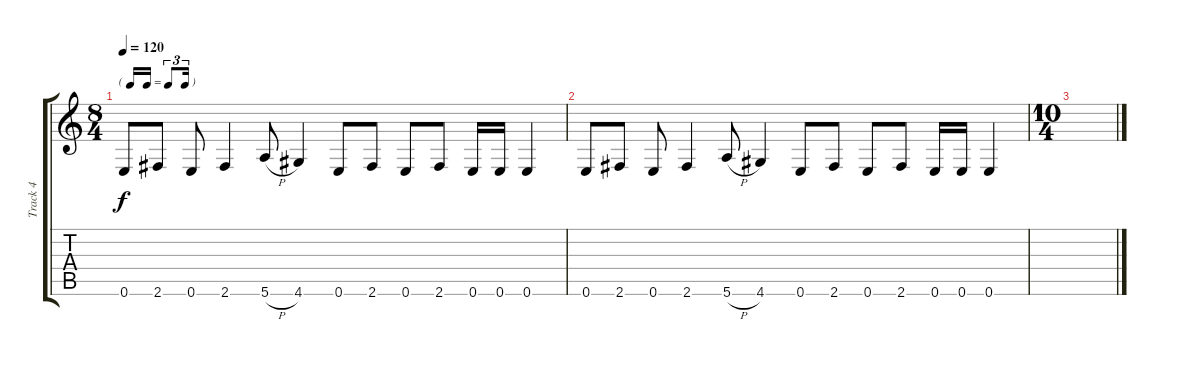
\track ("Track 4" "Track 4") {instrument electricbassfinger}
\staff {score tabs}
\tuning (E4 B3 G3 D3 A2 E2) {hide}
\ts (8 4)
\tf triplet16th
\tempo 120
\clef g2
\ks c
0.6.8{dy f} 2.6.8 0.6.8 2.6.4 5.6{h}.8 4.6.4 0.6.8 2.6.8 0.6.8 2.6.8 0.6.16 0.6.16 0.6.4 |
0.6.8 2.6.8 0.6.8 2.6.4 5.6{h}.8 4.6.4 0.6.8 2.6.8 0.6.8 2.6.8 0.6.16 0.6.16 0.6.4 |
\ts (10 4)
